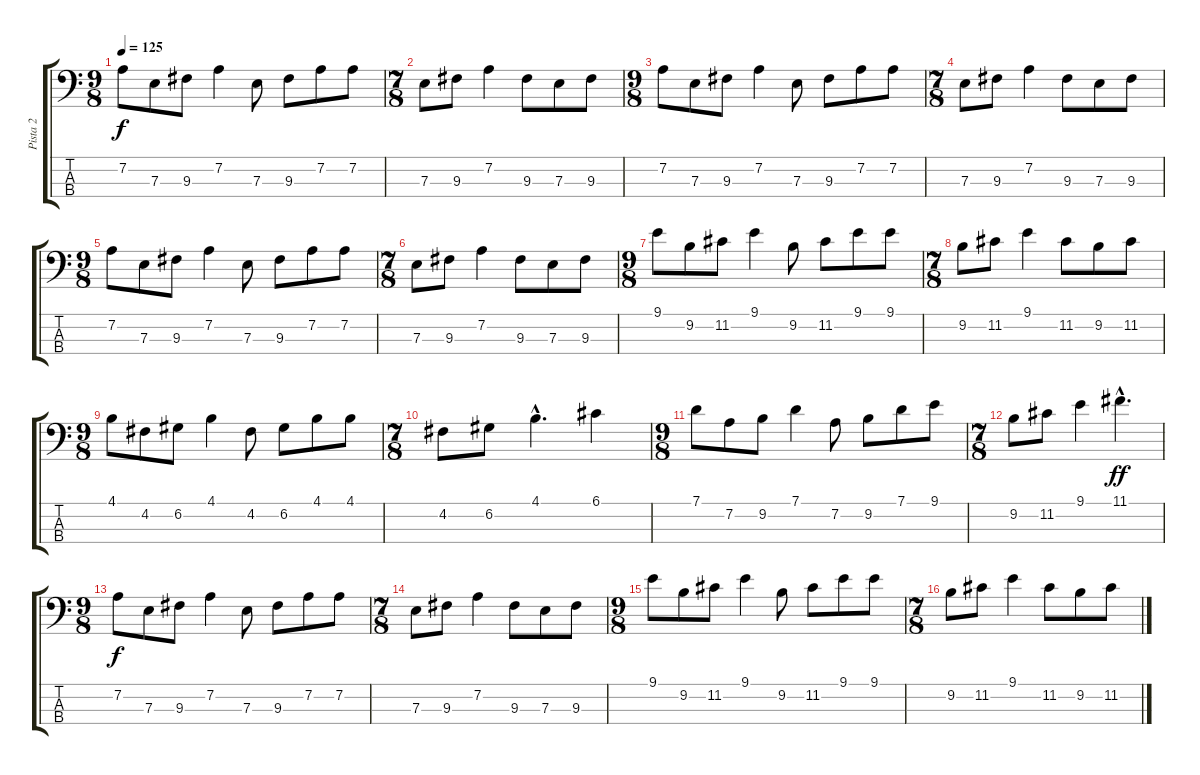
\track ("Pista 2" "Pista 2") {instrument electricbassfinger}
\staff {score tabs}
\tuning (G2 D2 A1 E1) {hide}
\ts (9 8)
\tempo 125
\clef f4
\ks c
7.2.8{dy f instrument electricbassfinger} 7.3.8 9.3.8 7.2.4 7.3.8 9.3.8 7.2.8 7.2.8 |
\ts (7 8)
7.3.8 9.3.8 7.2.4 9.3.8 7.3.8 9.3.8 |
\ts (9 8)
7.2.8 7.3.8 9.3.8 7.2.4 7.3.8 9.3.8 7.2.8 7.2.8 |
\ts (7 8)
7.3.8 9.3.8 7.2.4 9.3.8 7.3.8 9.3.8 |
\ts (9 8)
7.2.8 7.3.8 9.3.8 7.2.4 7.3.8 9.3.8 7.2.8 7.2.8 |
\ts (7 8)
7.3.8 9.3.8 7.2.4 9.3.8 7.3.8 9.3.8 |
\ts (9 8)
9.1.8 9.2.8 11.2.8 9.1.4 9.2.8 11.2.8 9.1.8 9.1.8 |
\ts (7 8)
9.2.8 11.2.8 9.1.4 11.2.8 9.2.8 11.2.8 |
\ts (9 8)
4.1.8 4.2.8 6.2.8 4.1.4 4.2.8 6.2.8 4.1.8 4.1.8 |
\ts (7 8)
4.2.8 6.2.8 4.1{hac}.4{d} 6.1.4 |
\ts (9 8)
7.1.8 7.2.8 9.2.8 7.1.4 7.2.8 9.2.8 7.1.8 9.1.8 |
\ts (7 8)
9.2.8 11.2.8 9.1.4 11.1{hac}.4{d dy ff} |
\ts (9 8)
7.2.8{dy f} 7.3.8 9.3.8 7.2.4 7.3.8 9.3.8 7.2.8 7.2.8 |
\ts (7 8)
7.3.8 9.3.8 7.2.4 9.3.8 7.3.8 9.3.8 |
\ts (9 8)
9.1.8 9.2.8 11.2.8 9.1.4 9.2.8 11.2.8 9.1.8 9.1.8 |
\ts (7 8)
9.2.8 11.2.8 9.1.4 11.2.8 9.2.8 11.2.8
